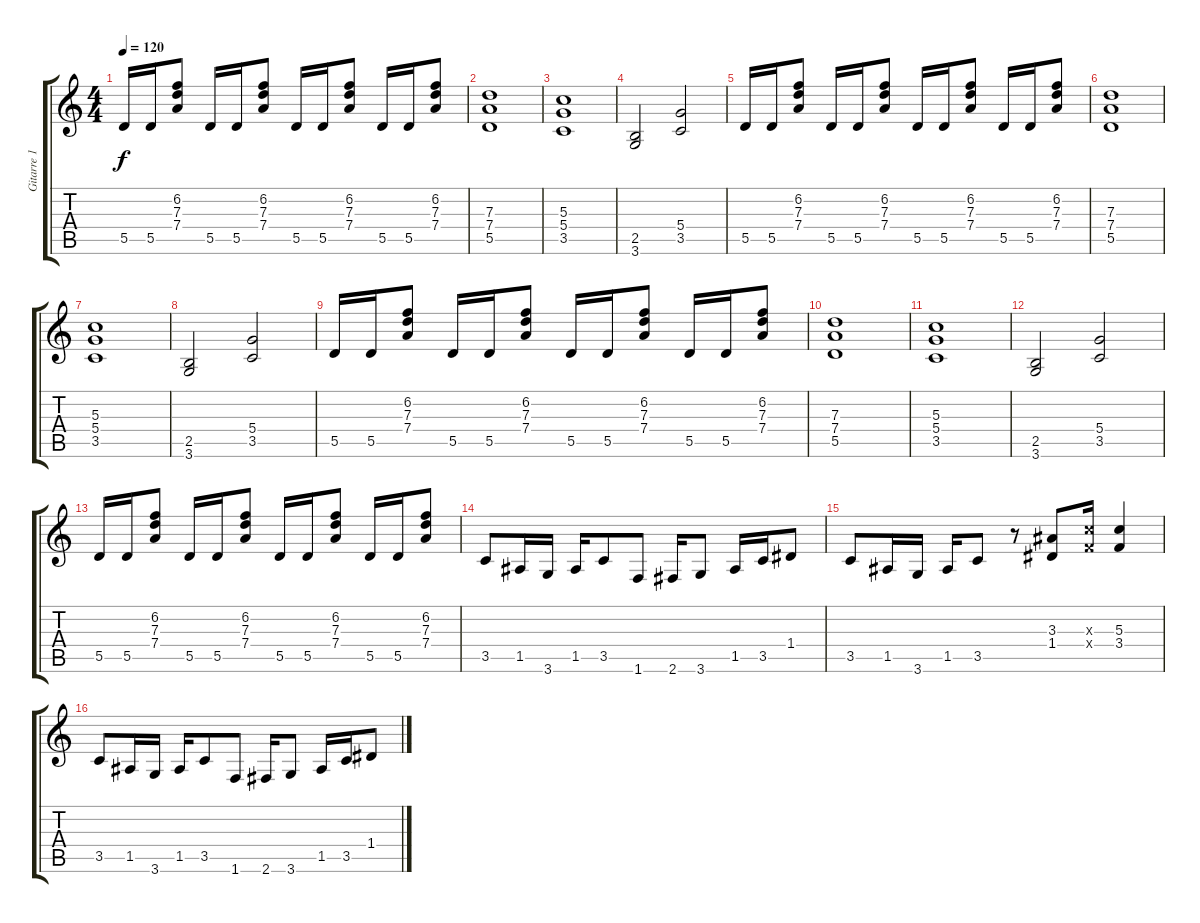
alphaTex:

\track ("Gitarre 1" "Gitarre 1") {instrument distortionguitar}
\staff {score tabs}
\tuning (E4 B3 G3 D3 A2 E2) {hide}
\ts (4 4)
\tempo 120
\clef g2
\ks c
5.5.16{dy f} 5.5.16 (6.2 7.3 7.4).8 5.5.16 5.5.16 (6.2 7.3 7.4).8 5.5.16 5.5.16 (6.2 7.3 7.4).8 5.5.16 5.5.16 (6.2 7.3 7.4).8 |
(7.3 7.4 5.5).1 |
(5.3 5.4 3.5).1 |
(2.5 3.6).2 (5.4 3.5).2 |
5.5.16 5.5.16 (6.2 7.3 7.4).8 5.5.16 5.5.16 (6.2 7.3 7.4).8 5.5.16 5.5.16 (6.2 7.3 7.4).8 5.5.16 5.5.16 (6.2 7.3 7.4).8 |
(7.3 7.4 5.5).1 |
(5.3 5.4 3.5).1 |
(2.5 3.6).2 (5.4 3.5).2 |
5.5.16 5.5.16 (6.2 7.3 7.4).8 5.5.16 5.5.16 (6.2 7.3 7.4).8 5.5.16 5.5.16 (6.2 7.3 7.4).8 5.5.16 5.5.16 (6.2 7.3 7.4).8 |
(7.3 7.4 5.5).1 |
(5.3 5.4 3.5).1 |
(2.5 3.6).2 (5.4 3.5).2 |
5.5.16 5.5.16 (6.2 7.3 7.4).8 5.5.16 5.5.16 (6.2 7.3 7.4).8 5.5.16 5.5.16 (6.2 7.3 7.4).8 5.5.16 5.5.16 (6.2 7.3 7.4).8 |
3.5.8 1.5.16 3.6.16 1.5.16 3.5.8 1.6.8 2.6.16 3.6.8 1.5.16 3.5.16 1.4.8 |
3.5.8 1.5.16 3.6.16 1.5.16 3.5.8 r.8 (3.3 1.4).8 (5.3{x} 3.4{x}).16 (5.3 3.4).4 |
3.5.8 1.5.16 3.6.16 1.5.16 3.5.8 1.6.8 2.6.16 3.6.8 1.5.16 3.5.16 1.4.8
